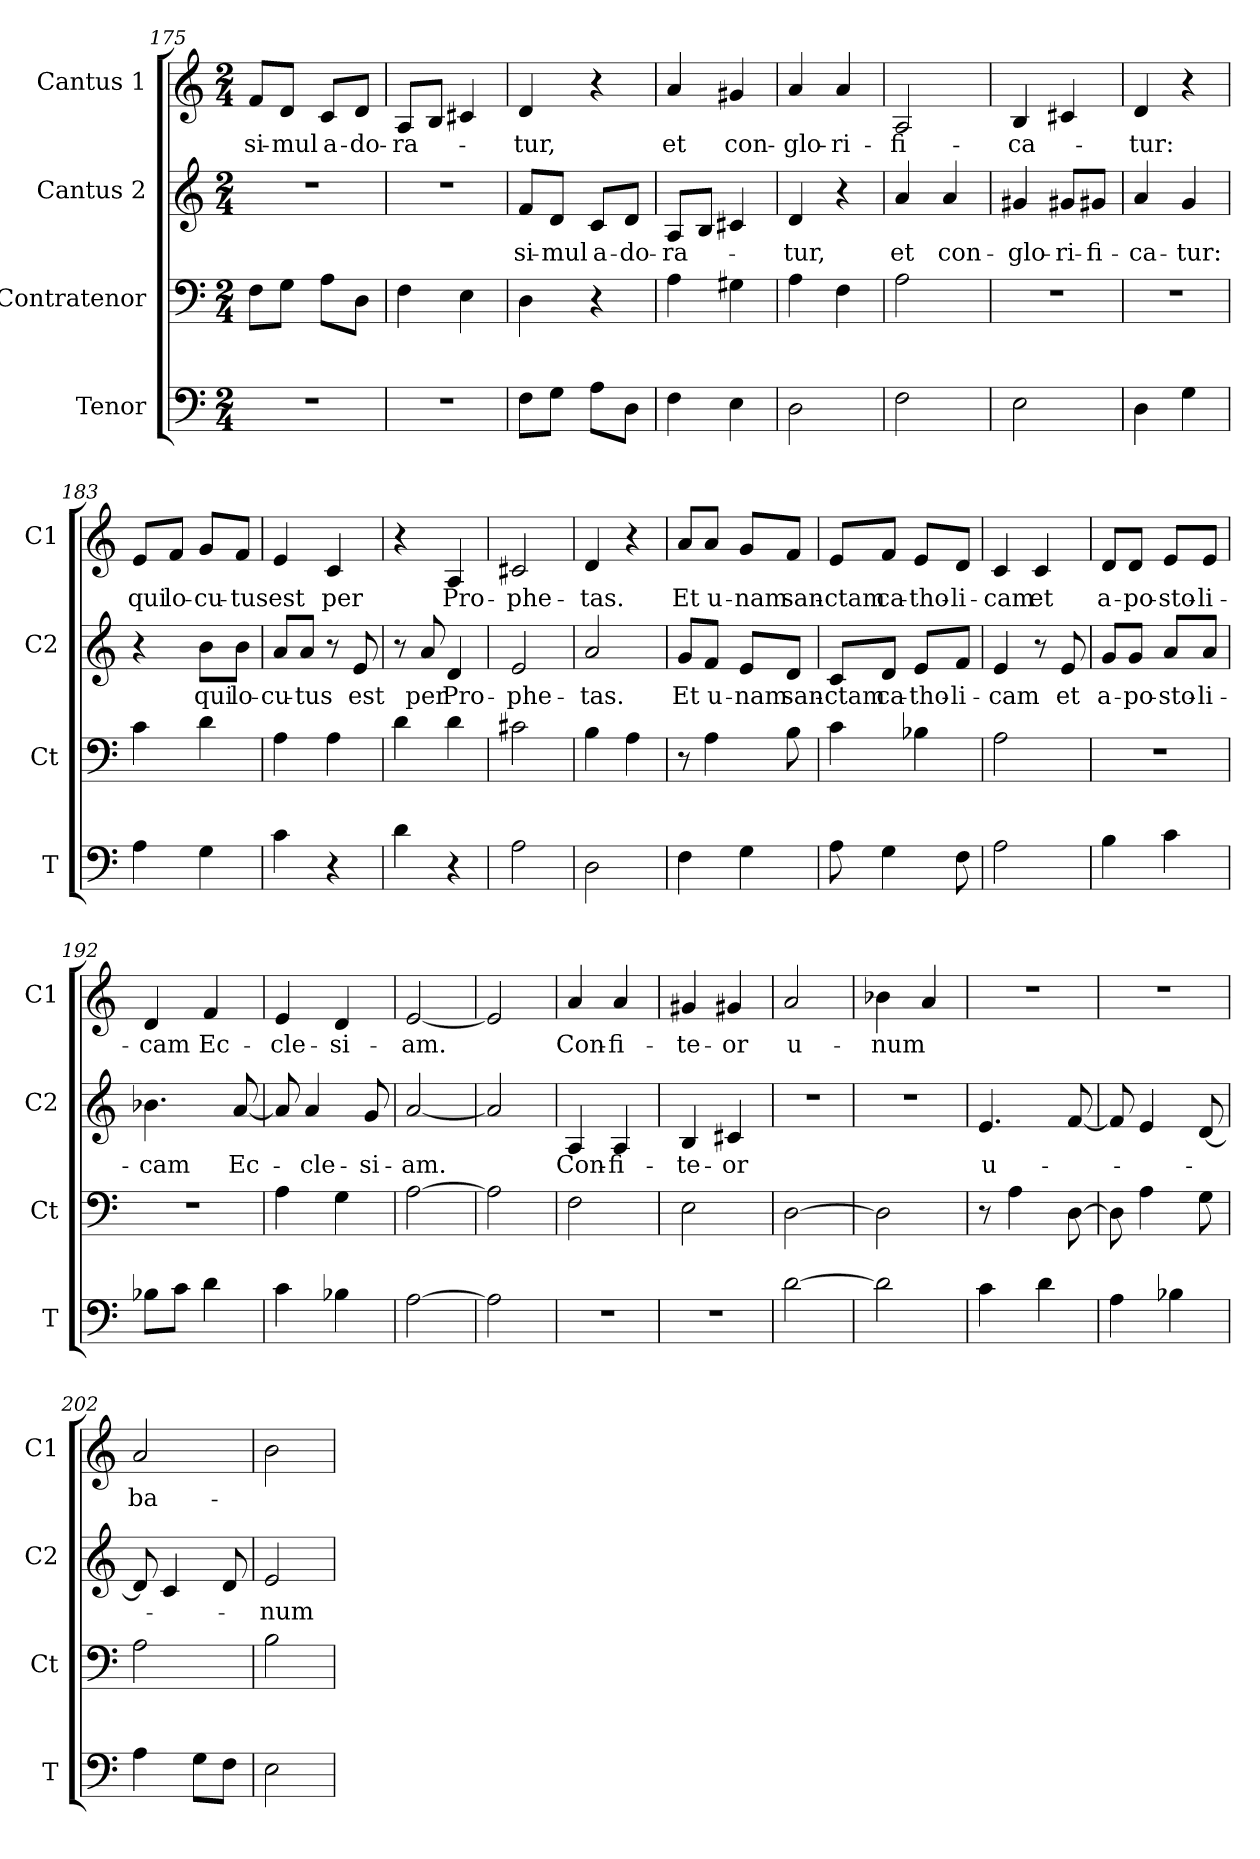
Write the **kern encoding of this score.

**kern	**kern	**kern	**text	**kern	**text
*part4	*part3	*part2	*part2	*part1	*part1
*staff4	*staff3	*staff2	*staff2	*staff1	*staff1
*I"Tenor	*I"Contratenor	*I"Cantus 2	*	*I"Cantus 1	*
*I'T	*I'Ct	*I'C2	*	*I'C1	*
*clefF4	*clefF4	*clefG2	*	*clefG2	*
*k[]	*k[]	*k[]	*	*k[]	*
*C:	*C:	*C:	*	*C:	*
*M2/4	*M2/4	*M2/4	*	*M2/4	*
=175	=175	=175	=175	=175	=175
2r	8F\L	2r	.	8f/L	si-
.	8G\J	.	.	8d/J	-mul
.	8A\L	.	.	8c/L	a-
.	8D\J	.	.	8d/J	-do-
=176	=176	=176	=176	=176	=176
2r	4F\	2r	.	8A/L	-ra-
.	.	.	.	8B/J	.
.	4E\	.	.	4c#X/	.
!!LO:LB:g=z
=177	=177	=177	=177	=177	=177
8F\L	4D\	8f/L	si-	4d/	-tur,
8G\J	.	8d/J	-mul	.	.
8A\L	4r	8c/L	a-	4r	.
8D\J	.	8d/J	-do-	.	.
=178	=178	=178	=178	=178	=178
4F\	4A\	8A/L	-ra-	4a/	et
.	.	8B/J	.	.	.
4E\	4G#X\	4c#X/	.	4g#X/	con-
=179	=179	=179	=179	=179	=179
2D\	4A\	4d/	-tur,	4a/	-glo-
.	4F\	4r	.	4a/	ri-
=180	=180	=180	=180	=180	=180
2F\	2A\	4a/	et	2A/	-fi-
.	.	4a/	con-	.	.
=181	=181	=181	=181	=181	=181
2E\	2r	4g#X/	-glo-	4B/	-ca-
.	.	8g#X/L	-ri-	4c#X/	.
.	.	8g#X/J	-fi-	.	.
=182	=182	=182	=182	=182	=182
4D\	2r	4a/	-ca-	4d/	-tur:
4G\	.	4g/	-tur:	4r	.
=183	=183	=183	=183	=183	=183
4A\	4c\	4r	.	8e/L	qui
.	.	.	.	8f/J	lo-
4G\	4d\	8b\L	qui	8g/L	-cu-
.	.	8b\J	lo-	8f/J	-tus
=184	=184	=184	=184	=184	=184
4c\	4A\	8a/L	-cu-	4e/	est
.	.	8a/J	-tus	.	.
4r	4A\	8r	.	4c/	per
.	.	8e/	est	.	.
!!LO:PB:g=z
=185	=185	=185	=185	=185	=185
4d\	4d\	8r	.	4r	.
.	.	8a/	per	.	.
4r	4d\	4d/	Pro-	4A/	Pro-
=186	=186	=186	=186	=186	=186
2A\	2c#X\	2e/	-phe-	2c#X/	-phe-
=187	=187	=187	=187	=187	=187
2D\	4B\	2a/	-tas.	4d/	-tas.
.	4A\	.	.	4r	.
=188	=188	=188	=188	=188	=188
4F\	8r	8g/L	Et	8a/L	Et
.	4A\	8f/J	u-	8a/J	u-
4G\	.	8e/L	-nam	8g/L	-nam
.	8B\	8d/J	san-	8f/J	san-
=189	=189	=189	=189	=189	=189
8A\	4c\	8c/L	-ctam	8e/L	-ctam
4G\	.	8d/J	ca-	8f/J	ca-
.	4B-X\	8e/L	-tho-	8e/L	-tho-
8F\	.	8f/J	-li-	8d/J	-li-
=190	=190	=190	=190	=190	=190
2A\	2A\	4e/	-cam	4c/	-cam
.	.	8r	.	4c/	et
.	.	8e/	et	.	.
=191	=191	=191	=191	=191	=191
4B\	2r	8g/L	a-	8d/L	a-
.	.	8g/J	-po-	8d/J	-po-
4c\	.	8a/L	-sto-	8e/L	-sto-
.	.	8a/J	-li-	8e/J	-li-
=192	=192	=192	=192	=192	=192
8B-X\L	2r	4.b-X\	-cam	4d/	-cam
8c\J	.	.	.	.	.
4d\	.	.	.	4f/	Ec-
.	.	[8a/	Ec-	.	.
!!LO:LB:g=z
=193	=193	=193	=193	=193	=193
4c\	4A\	8a/]	.	4e/	-cle-
.	.	4a/	-cle-	.	.
4B-X\	4G\	.	.	4d/	-si-
.	.	8g/	-si-	.	.
=194	=194	=194	=194	=194	=194
[2A\	[2A\	[2a/	-am.	[2e/	-am.
=195	=195	=195	=195	=195	=195
2A\]	2A\]	2a/]	.	2e/]	.
=196	=196	=196	=196	=196	=196
2r	2F\	4A/	Con-	4a/	Con-
.	.	4A/	-fi-	4a/	-fi-
=197	=197	=197	=197	=197	=197
2r	2E\	4B/	-te-	4g#X/	-te-
.	.	4c#X/	-or	4g#X/	-or
=198	=198	=198	=198	=198	=198
[2d\	[2D\	2r	.	2a/	u-
=199	=199	=199	=199	=199	=199
2d\]	2D\]	2r	.	4b-X\	-num
.	.	.	.	4a/	.
=200	=200	=200	=200	=200	=200
4c\	8r	4.e/	u-	2r	.
.	4A\	.	.	.	.
4d\	.	.	.	.	.
.	[8D\	[8f/	.	.	.
=201	=201	=201	=201	=201	=201
4A\	8D\]	8f/]	.	2r	.
.	4A\	4e/	.	.	.
4B-X\	.	.	.	.	.
.	8G\	[8d/	.	.	.
=202	=202	=202	=202	=202	=202
4A\	2A\	8d/]	.	2a/	ba-
.	.	4c/	.	.	.
8G\L	.	.	.	.	.
8F\J	.	8d/	.	.	.
=203	=203	=203	=203	=203	=203
2E\	2B\	2e/	-num	2b\	.
=	=	=	=	=	=
*-	*-	*-	*-	*-	*-
